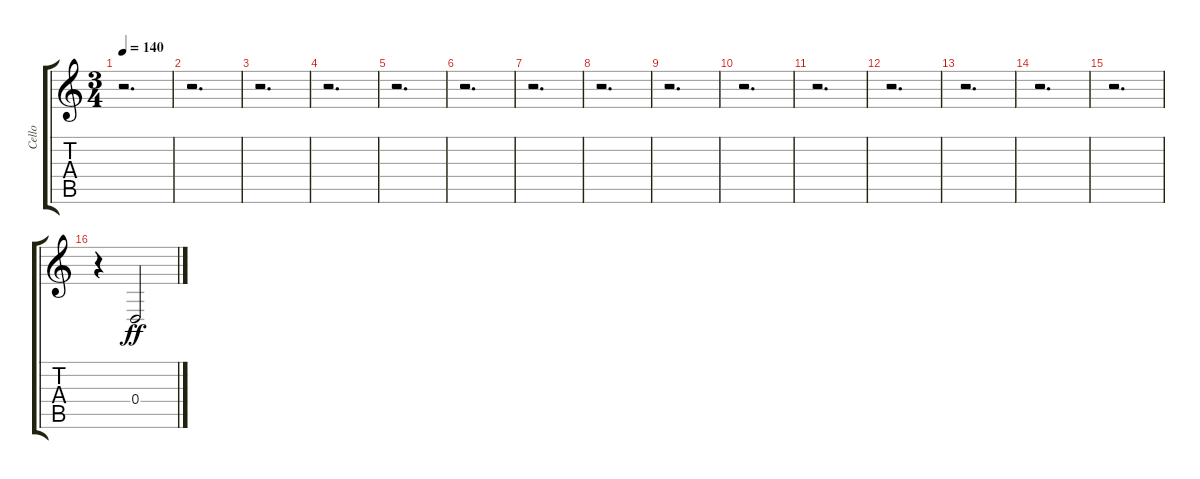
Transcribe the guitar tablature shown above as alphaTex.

\track ("Cello" "Cello") {instrument cello}
\staff {score tabs}
\tuning (E4 B3 G3 D3 A2 E2) {hide}
\ts (3 4)
\tempo 140
\clef g2
\ks c
r.2{d dy f} |
r.2{d} |
r.2{d} |
r.2{d} |
r.2{d} |
r.2{d} |
r.2{d} |
r.2{d} |
r.2{d} |
r.2{d} |
r.2{d} |
r.2{d} |
r.2{d} |
r.2{d} |
r.2{d} |
r.4 0.4.2{dy ff}
